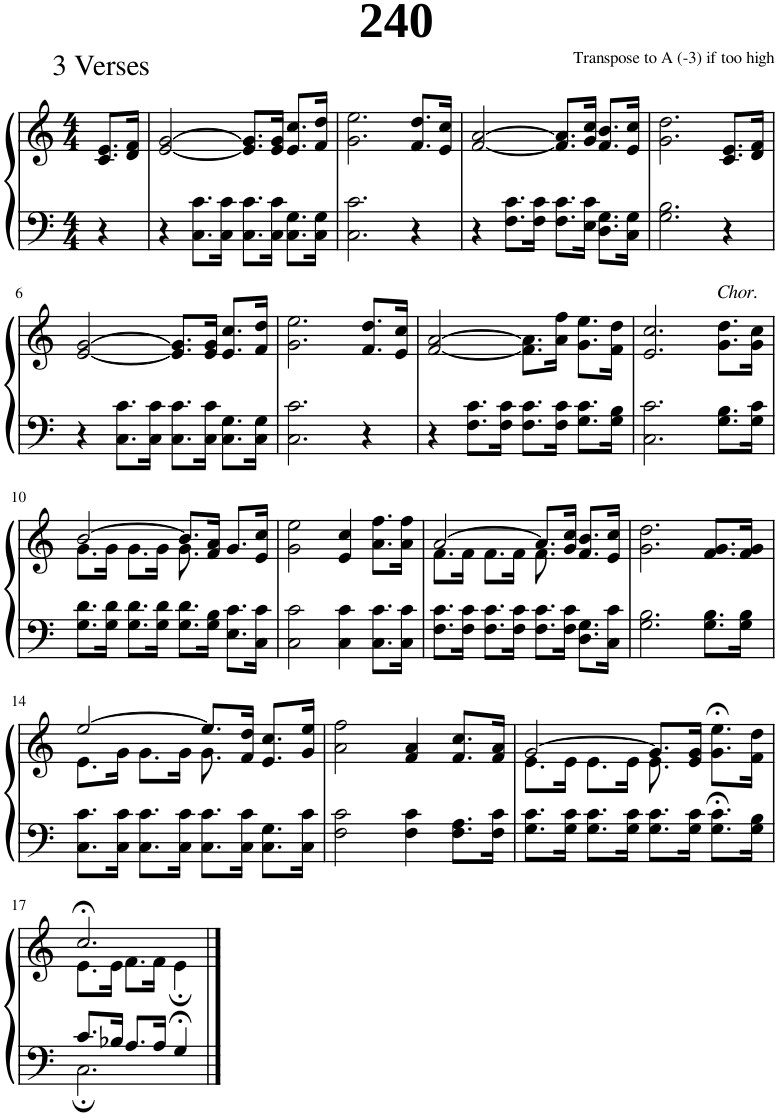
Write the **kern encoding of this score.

**kern	**kern
*part1	*part1
*staff2	*staff1
*I"Piano	*
*I'Pno.	*
*clefF4	*clefG2
*k[]	*k[]
*M4/4	*M4/4
=1	=1
4r	8.c/ 8.e/L
.	16d/ 16f/Jk
=2	=2
4r	[2e/ [2g/
8.C\ 8.c\L	.
16C\ 16c\Jk	.
8.C\ 8.c\L	8.e/] 8.g/]L
16C\ 16c\Jk	16e/ 16g/Jk
8.C\ 8.G\L	8.e/ 8.cc/L
16C\ 16G\Jk	16f/ 16dd/Jk
=3	=3
2.C\ 2.c\	2.g\ 2.ee\
4r	8.f/ 8.dd/L
.	16e/ 16cc/Jk
=4	=4
4r	[2f/ [2a/
8.F\ 8.c\L	.
16F\ 16c\Jk	.
8.F\ 8.c\L	8.f/] 8.a/]L
16E\ 16c\Jk	16g/ 16cc/Jk
8.D\ 8.G\L	8.f/ 8.b/L
16C\ 16G\Jk	16e/ 16cc/Jk
=5	=5
2.G\ 2.B\	2.g\ 2.dd\
4r	8.c/ 8.e/L
.	16d/ 16f/Jk
!!LO:LB:g=z
=6	=6
4r	[2e/ [2g/
8.C\ 8.c\L	.
16C\ 16c\Jk	.
8.C\ 8.c\L	8.e/] 8.g/]L
16C\ 16c\Jk	16e/ 16g/Jk
8.C\ 8.G\L	8.e/ 8.cc/L
16C\ 16G\Jk	16f/ 16dd/Jk
=7	=7
2.C\ 2.c\	2.g\ 2.ee\
4r	8.f/ 8.dd/L
.	16e/ 16cc/Jk
=8	=8
4r	[2f/ [2a/
8.F\ 8.c\L	.
16F\ 16c\Jk	.
8.F\ 8.c\L	8.f\] 8.a\]L
16F\ 16c\Jk	16a\ 16ff\Jk
8.G\ 8.c\L	8.g\ 8.ee\L
16G\ 16B\Jk	16f\ 16dd\Jk
=9	=9
2.C\ 2.c\	2.e/ 2.cc/
!	!LO:TX:a:i:t=Chor.
8.G\ 8.B\L	8.g\ 8.dd\L
16G\ 16c\Jk	16g\ 16cc\Jk
!!LO:LB:g=z
=10	=10
*	*^
8.G\ 8.d\L	[2b/	8.g\L
16G\ 16d\Jk	.	16g\Jk
8.G\ 8.d\L	.	8.g\L
16G\ 16d\Jk	.	16g\Jk
8.G\ 8.d\L	8.b/L]	8.g\
16G\ 16B\Jk	16f/ 16a/Jk	4ryy
8.E\ 8.c\L	8.g/L	.
16C\ 16c\Jk	16e/ 16cc/Jk	16ryy
*	*v	*v
=11	=11
2C\ 2c\	2g\ 2ee\
4C\ 4c\	4e/ 4cc/
8.C\ 8.c\L	8.a\ 8.ff\L
16C\ 16c\Jk	16a\ 16ff\Jk
=12	=12
*	*^
8.F\ 8.c\L	[2a/	8.f\L
16F\ 16c\Jk	.	16f\Jk
8.F\ 8.c\L	.	8.f\L
16F\ 16c\Jk	.	16f\Jk
8.F\ 8.c\L	8.a/L]	8.f\
16F\ 16c\Jk	16g/ 16cc/Jk	4ryy
8.D\ 8.G\L	8.f/ 8.b/L	.
16C\ 16c\Jk	16e/ 16cc/Jk	16ryy
*	*v	*v
=13	=13
2.G\ 2.B\	2.g\ 2.dd\
8.G\ 8.B\L	8.f/ 8.g/L
16G\ 16B\Jk	16f/ 16g/Jk
!!LO:LB:g=z
=14	=14
*	*^
8.C\ 8.c\L	[2ee/	8.e\L
16C\ 16c\Jk	.	16g\Jk
8.C\ 8.c\L	.	8.g\L
16C\ 16c\Jk	.	16g\Jk
8.C\ 8.c\L	8.ee/L]	8.g\
16C\ 16c\Jk	16f/ 16dd/Jk	4ryy
8.C\ 8.G\L	8.e/ 8.cc/L	.
16C\ 16c\Jk	16g/ 16ee/Jk	16ryy
*	*v	*v
=15	=15
2F\ 2c\	2a\ 2ff\
4F\ 4c\	4f/ 4a/
8.F\ 8.A\L	8.f/ 8.cc/L
16F\ 16c\Jk	16f/ 16a/Jk
=16	=16
*	*^
8.G\ 8.c\L	[2g/	8.e\L
16G\ 16c\Jk	.	16e\Jk
8.G\ 8.c\L	.	8.e\L
16G\ 16c\Jk	.	16e\Jk
8.G\ 8.c\L	8.g/L]	8.e\
16G\ 16c\Jk	16e/ 16g/Jk	4ryy
8.G\;< 8.c\;<L	8.g\;< 8.ee\;<L	.
16G\ 16B\Jk	16f\ 16dd\Jk	16ryy
!!LO:LB:g=z	!!
=17	=17	=17
*^	*	*
8.c/L	2.C;\	2.cc;</	8.e\L
16B-X/Jk	.	.	16e\Jk
8.A/L	.	.	8.f\L
16A/Jk	.	.	16f\Jk
4G;</	.	.	4e;\
*v	*v	*	*
*	*v	*v
==	==
*-	*-
